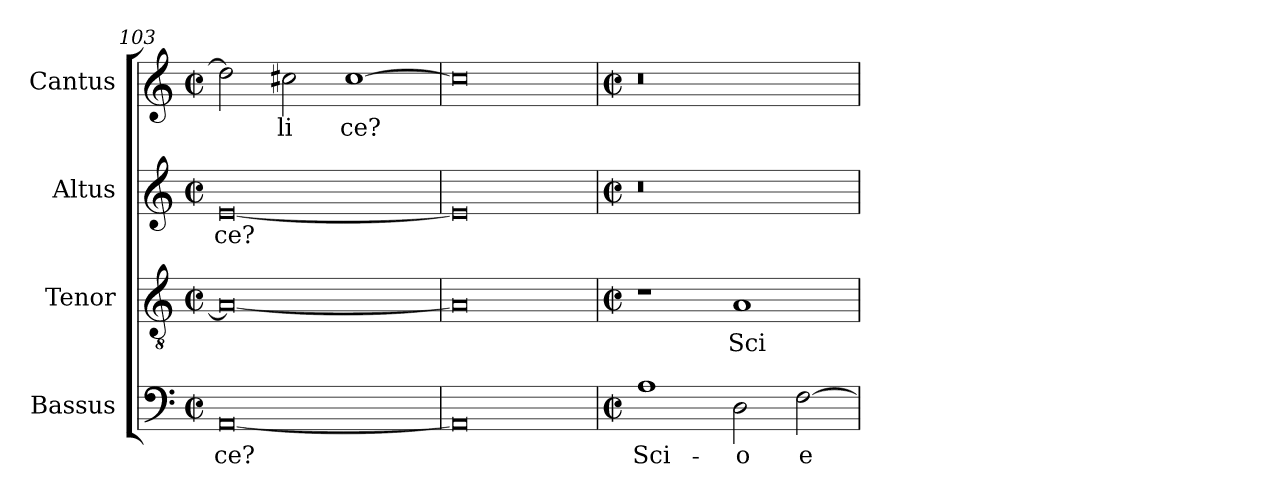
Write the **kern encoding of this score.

**kern	**text	**kern	**text	**kern	**text	**kern	**text
*part4	*part4	*part3	*part3	*part2	*part2	*part1	*part1
*staff4	*staff4	*staff3	*staff3	*staff2	*staff2	*staff1	*staff1
*I"Bassus	*	*I"Tenor	*	*I"Altus	*	*I"Cantus	*
*clefF4	*	*clefGv2	*	*clefG2	*	*clefG2	*
*M2/2	*	*M2/2	*	*M2/2	*	*M2/2	*
*met(c|)	*	*met(c|)	*	*met(c|)	*	*met(c|)	*
=103	=103	=103	=103	=103	=103	=103	=103
!	!LO:LY:b:cj	!	!	!	!LO:LY:b:cj	!	!
[<0AA	ce?	0A_<	.	[<0e	ce?	2dd\]	.
!	!	!	!	!	!	!	!LO:LY:b:cj
.	.	.	.	.	.	2cc#X\	li
!	!	!	!	!	!	!	!LO:LY:b:cj
.	.	.	.	.	.	[>1cc#	ce?
=104	=104	=104	=104	=104	=104	=104	=104
0AA]	.	0A]	.	0e]	.	0cc#]	.
!!LO:PB:g=z
=105	=105!	=105	=105!	=105	=105!	=105!	=105!
*M2/2	*	*M2/2	*	*M2/2	*	*M2/2	*
*met(c|)	*	*met(c|)	*	*met(c|)	*	*met(c|)	*
!	!LO:LY:b:cj	!	!	!	!	!	!
1A	Sci-	1r	.	0r	.	0r	.
!	!LO:LY:b:cj	!	!LO:LY:b:cj	!	!	!	!
2D\	-o	1A	Sci-	.	.	.	.
!	!LO:LY:b:cj	!	!	!	!	!	!
[>2F\	e-	.	.	.	.	.	.
=	=	=	=	=	=	=	=
*-	*-	*-	*-	*-	*-	*-	*-
